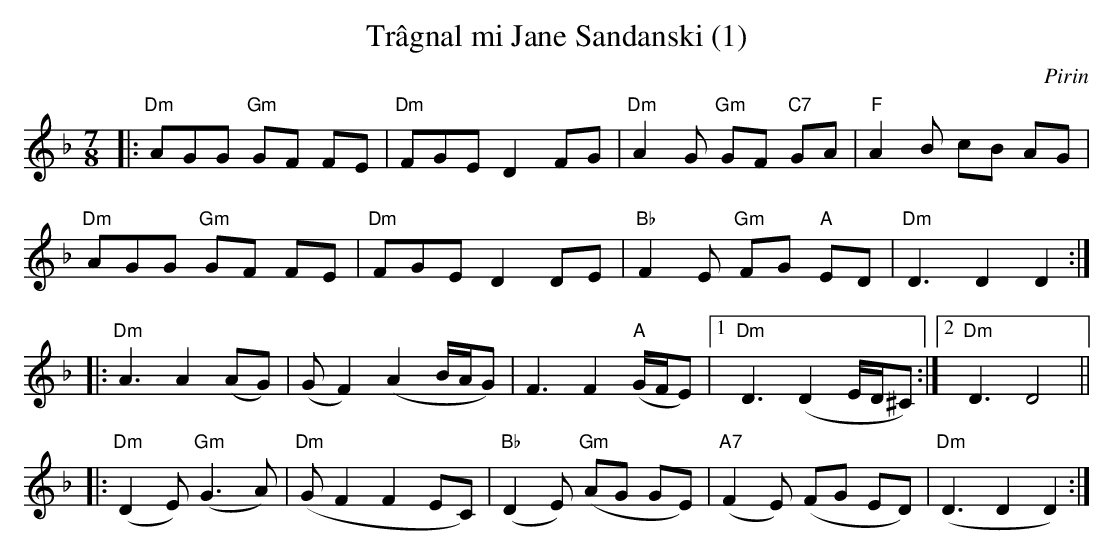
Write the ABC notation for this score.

X:1
T:Trâgnal mi Jane Sandanski (1)
O:Pirin
M:7/8
L:1/8
K:Dm
|: "Dm"AGG "Gm"GF FE | "Dm"FGE D2 FG | "Dm"A2G "Gm"GF "C7"GA | "F"A2B cB AG |
"Dm"AGG "Gm"GF FE | "Dm"FGE D2 DE | "Bb"F2E "Gm"FG "A"ED | "Dm"D3 D2 D2 :|
|: "Dm"A3 A2 (AG) | (GF2) (A2 B/A/G) | F3 F2 ("A"G/F/E) |1 "Dm"D3 (D2 E/D/^C) :|2 "Dm"D3 D4 ||
|:("Dm"D2E) ("Gm"G3 A) | ("Dm"GF2 F2 EC) | ("Bb"D2E) ("Gm"AG GE) | ("A7"F2E) (FG ED) | ("Dm"D3 D2 D2) :|
